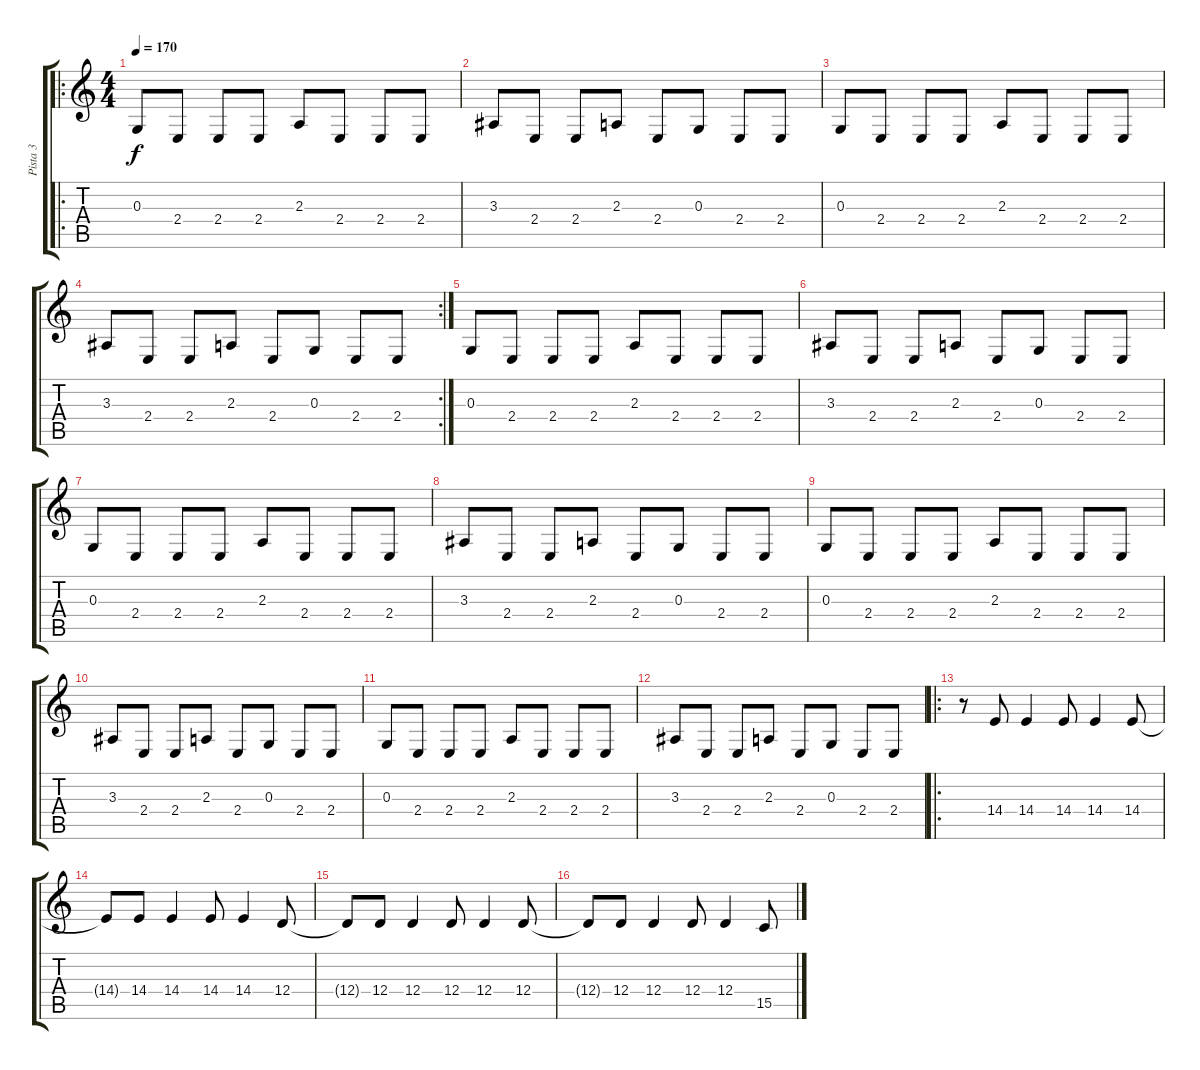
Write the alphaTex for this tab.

\track ("Pista 3" "Pista 3") {instrument fx4atmosphere}
\staff {score tabs}
\tuning (E4 B3 G3 D3 A2 E2) {hide}
\ro
\ts (4 4)
\tempo 170
\clef g2
\ks c
0.3.8{dy f} 2.4.8 2.4.8 2.4.8 2.3.8 2.4.8 2.4.8 2.4.8 |
3.3.8 2.4.8 2.4.8 2.3.8 2.4.8 0.3.8 2.4.8 2.4.8 |
0.3.8 2.4.8 2.4.8 2.4.8 2.3.8 2.4.8 2.4.8 2.4.8 |
\rc 2
3.3.8 2.4.8 2.4.8 2.3.8 2.4.8 0.3.8 2.4.8 2.4.8 |
0.3.8 2.4.8 2.4.8 2.4.8 2.3.8 2.4.8 2.4.8 2.4.8 |
3.3.8 2.4.8 2.4.8 2.3.8 2.4.8 0.3.8 2.4.8 2.4.8 |
0.3.8 2.4.8 2.4.8 2.4.8 2.3.8 2.4.8 2.4.8 2.4.8 |
3.3.8 2.4.8 2.4.8 2.3.8 2.4.8 0.3.8 2.4.8 2.4.8 |
0.3.8 2.4.8 2.4.8 2.4.8 2.3.8 2.4.8 2.4.8 2.4.8 |
3.3.8 2.4.8 2.4.8 2.3.8 2.4.8 0.3.8 2.4.8 2.4.8 |
0.3.8 2.4.8 2.4.8 2.4.8 2.3.8 2.4.8 2.4.8 2.4.8 |
3.3.8 2.4.8 2.4.8 2.3.8 2.4.8 0.3.8 2.4.8 2.4.8 |
\ro
r.8 14.4.8{instrument synthbrass1} 14.4.4 14.4.8 14.4.4 14.4.8 |
14.4{t}.8 14.4.8 14.4.4 14.4.8 14.4.4 12.4.8 |
12.4{t}.8 12.4.8 12.4.4 12.4.8 12.4.4 12.4.8 |
12.4{t}.8 12.4.8 12.4.4 12.4.8 12.4.4 15.5.8
